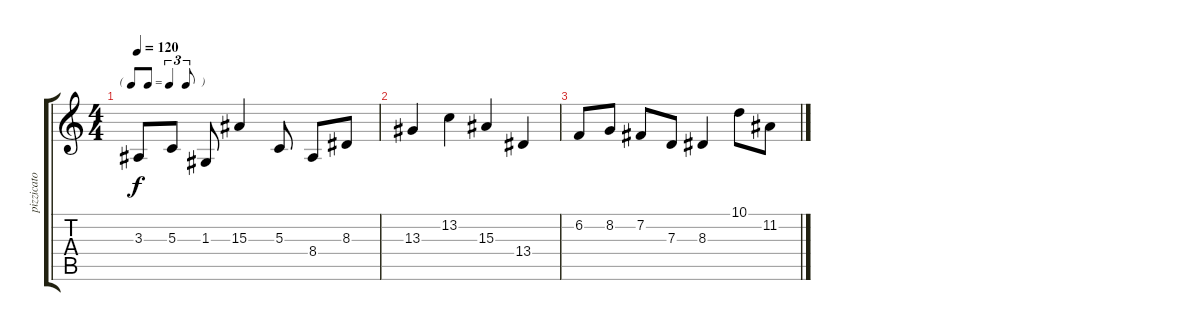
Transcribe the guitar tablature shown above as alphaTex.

\track ("pizzicato" "pizzicato") {instrument pizzicatostrings}
\staff {score tabs}
\tuning (E4 B3 G3 D3 A2 E2) {hide}
\ts (4 4)
\tf triplet8th
\tempo 120
\clef g2
\ks c
3.3.8{dy f instrument pizzicatostrings} 5.3.8 1.3.8 15.3.4 5.3.8 8.4.8 8.3.8 |
13.3.4 13.2.4 15.3.4 13.4.4 |
6.2.8 8.2.8 7.2.8 7.3.8 8.3.4 10.1.8 11.2.8
